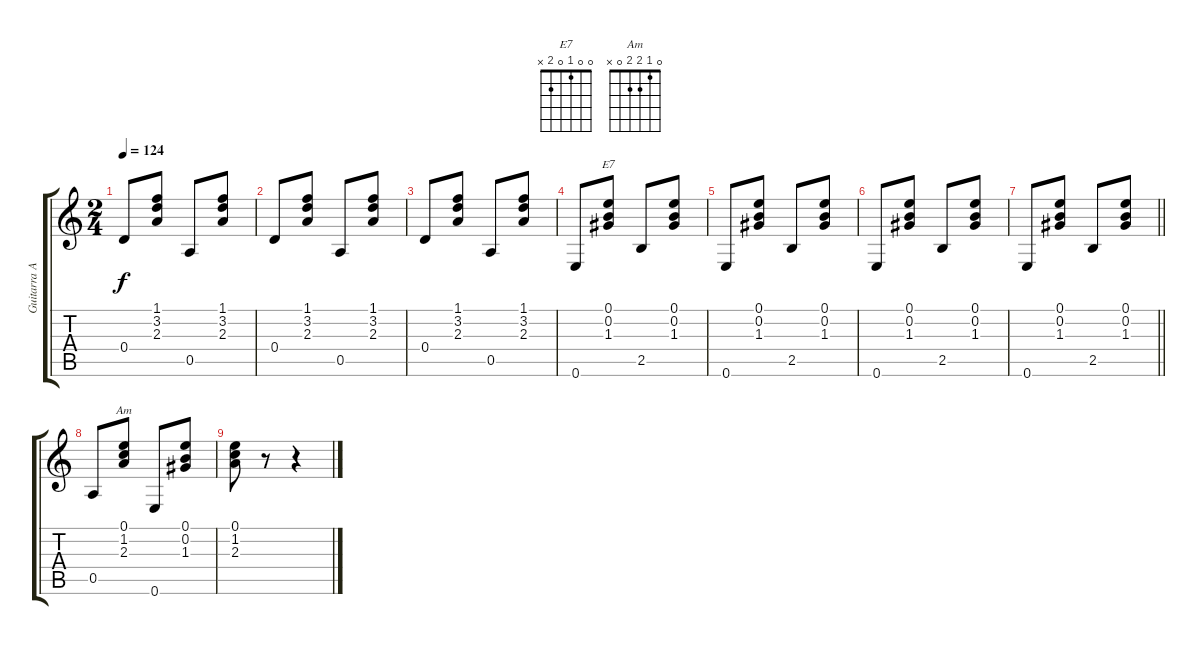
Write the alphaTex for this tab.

\track ("Guitarra Acompañante" "Guitarra A") {instrument acousticguitarnylon}
\staff {score tabs}
\tuning (E4 B3 G3 D3 A2 E2) {hide}
\chord ("E7" 0 0 1 0 2 x)
\chord ("Am" 0 1 2 2 0 x)
\ts (2 4)
\tempo 124
\clef g2
\ks c
0.4.8{dy f} (1.1 3.2 2.3).8 0.5.8 (1.1 3.2 2.3).8 |
0.4.8 (1.1 3.2 2.3).8 0.5.8 (1.1 3.2 2.3).8 |
0.4.8 (1.1 3.2 2.3).8 0.5.8 (1.1 3.2 2.3).8 |
0.6.8 (0.1 0.2 1.3).8{ch "E7"} 2.5.8 (0.1 0.2 1.3).8 |
0.6.8 (0.1 0.2 1.3).8 2.5.8 (0.1 0.2 1.3).8 |
0.6.8 (0.1 0.2 1.3).8 2.5.8 (0.1 0.2 1.3).8 |
\barLineRight lightlight
0.6.8 (0.1 0.2 1.3).8 2.5.8 (0.1 0.2 1.3).8 |
0.5.8 (0.1 1.2 2.3).8{ch "Am"} 0.6.8 (0.1 0.2 1.3).8 |
(0.1 1.2 2.3).8 r.8 r.4
